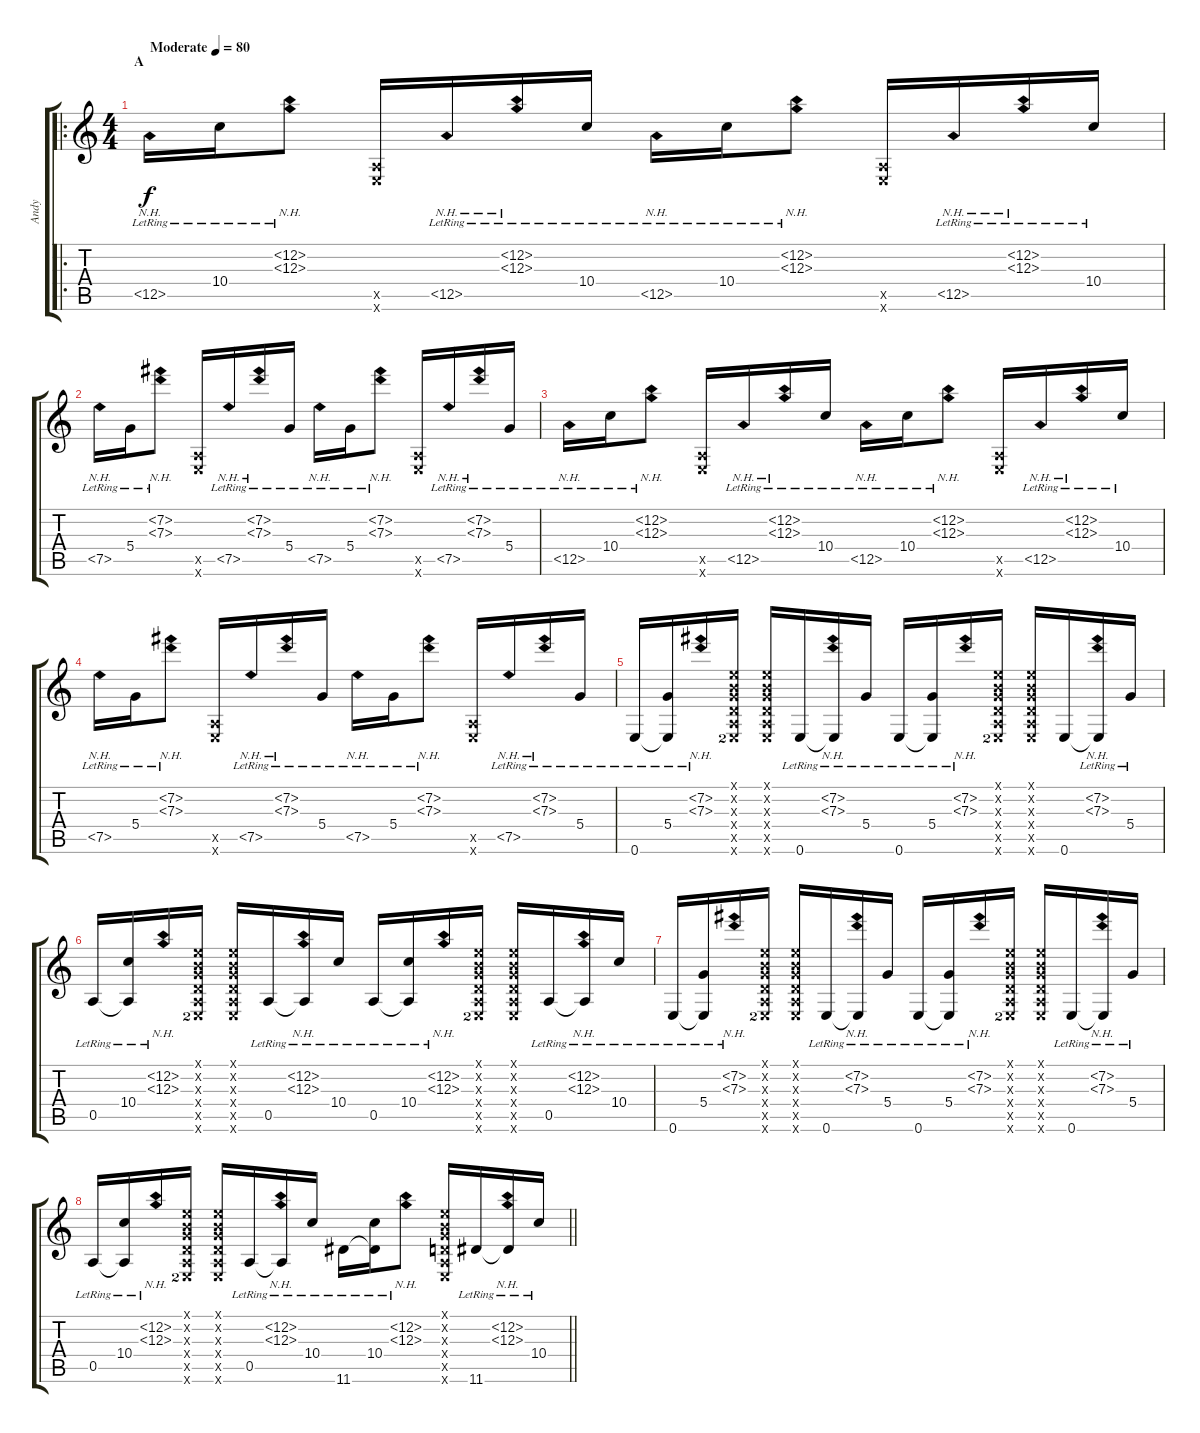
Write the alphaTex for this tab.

\track ("Andy" "Andy") {instrument acousticguitarsteel}
\staff {score tabs}
\tuning (E4 B3 G3 D3 A2 E2) {hide}
\ro
\ts (4 4)
\section ("" "A")
\tempo (80 "Moderate")
\clef g2
\ks c
12.5{nh lr}.16{dy f instrument acousticguitarsteel} 10.4{lr}.16 (12.2{nh lr} 12.3{nh lr}).8 (0.5{x} 0.6{x}).16 12.5{nh lr}.16 (12.2{nh lr} 12.3{nh lr}).16 10.4{lr}.16 12.5{nh lr}.16 10.4{lr}.16 (12.2{nh lr} 12.3{nh lr}).8 (0.5{x} 0.6{x}).16 12.5{nh lr}.16 (12.2{nh lr} 12.3{nh lr}).16 10.4{lr}.16 |
7.5{nh lr}.16 5.4{lr}.16 (7.2{nh lr} 7.3{nh lr}).8 (0.5{x} 0.6{x}).16 7.5{nh lr}.16 (7.2{nh lr} 7.3{nh lr}).16 5.4{lr}.16 7.5{nh lr}.16 5.4{lr}.16 (7.2{nh lr} 7.3{nh lr}).8 (0.5{x} 0.6{x}).16 7.5{nh lr}.16 (7.2{nh lr} 7.3{nh lr}).16 5.4{lr}.16 |
12.5{nh lr}.16 10.4{lr}.16 (12.2{nh lr} 12.3{nh lr}).8 (0.5{x} 0.6{x}).16 12.5{nh lr}.16 (12.2{nh lr} 12.3{nh lr}).16 10.4{lr}.16 12.5{nh lr}.16 10.4{lr}.16 (12.2{nh lr} 12.3{nh lr}).8 (0.5{x} 0.6{x}).16 12.5{nh lr}.16 (12.2{nh lr} 12.3{nh lr}).16 10.4{lr}.16 |
7.5{nh lr}.16 5.4{lr}.16 (7.2{nh lr} 7.3{nh lr}).8 (0.5{x} 0.6{x}).16 7.5{nh lr}.16 (7.2{nh lr} 7.3{nh lr}).16 5.4{lr}.16 7.5{nh lr}.16 5.4{lr}.16 (7.2{nh lr} 7.3{nh lr}).8 (0.5{x} 0.6{x}).16 7.5{nh lr}.16 (7.2{nh lr} 7.3{nh lr}).16 5.4{lr}.16 |
0.6{lr}.16 (5.4{lr} 0.6{t}).16 (7.2{nh lr} 7.3{nh lr}).16 (0.1{x} 0.2{x} 0.3{x} 0.4{x} 0.5{x} 0.6{x lf 3}).16 (0.1{x} 0.2{x} 0.3{x} 0.4{x} 0.5{x} 0.6{x}).16 0.6{lr}.16 (7.2{nh lr} 7.3{nh lr} 0.6{t}).16 5.4{lr}.16 0.6{lr}.16 (5.4{lr} 0.6{t}).16 (7.2{nh lr} 7.3{nh lr}).16 (0.1{x} 0.2{x} 0.3{x} 0.4{x} 0.5{x} 0.6{x lf 3}).16 (0.1{x} 0.2{x} 0.3{x} 0.4{x} 0.5{x} 0.6{x}).16 0.6.16 (7.2{nh lr} 7.3{nh lr} 0.6{t}).16 5.4{lr}.16 |
0.5{lr}.16 (10.4{lr} 0.5{t}).16 (12.2{nh lr} 12.3{nh lr}).16 (0.1{x} 0.2{x} 0.3{x} 0.4{x} 0.5{x} 0.6{x lf 3}).16 (0.1{x} 0.2{x} 0.3{x} 0.4{x} 0.5{x} 0.6{x}).16 0.5{lr}.16 (12.2{nh lr} 12.3{nh lr} 0.5{t}).16 10.4{lr}.16 0.5{lr}.16 (10.4{lr} 0.5{t}).16 (12.2{nh lr} 12.3{nh lr}).16 (0.1{x} 0.2{x} 0.3{x} 0.4{x} 0.5{x} 0.6{x lf 3}).16 (0.1{x} 0.2{x} 0.3{x} 0.4{x} 0.5{x} 0.6{x}).16 0.5{lr}.16 (12.2{nh lr} 12.3{nh lr} 0.5{t}).16 10.4{lr}.16 |
0.6{lr}.16 (5.4{lr} 0.6{t}).16 (7.2{nh lr} 7.3{nh lr}).16 (0.1{x} 0.2{x} 0.3{x} 0.4{x} 0.5{x} 0.6{x lf 3}).16 (0.1{x} 0.2{x} 0.3{x} 0.4{x} 0.5{x} 0.6{x}).16 0.6{lr}.16 (7.2{nh lr} 7.3{nh lr} 0.6{t}).16 5.4{lr}.16 0.6{lr}.16 (5.4{lr} 0.6{t}).16 (7.2{nh lr} 7.3{nh lr}).16 (0.1{x} 0.2{x} 0.3{x} 0.4{x} 0.5{x} 0.6{x lf 3}).16 (0.1{x} 0.2{x} 0.3{x} 0.4{x} 0.5{x} 0.6{x}).16 0.6{lr}.16 (7.2{nh lr} 7.3{nh lr} 0.6{t}).16 5.4{lr}.16 |
\barLineRight lightlight
0.5{lr}.16 (10.4{lr} 0.5{t}).16 (12.2{nh lr} 12.3{nh lr}).16 (0.1{x} 0.2{x} 0.3{x} 0.4{x} 0.5{x} 0.6{x lf 3}).16 (0.1{x} 0.2{x} 0.3{x} 0.4{x} 0.5{x} 0.6{x}).16 0.5{lr}.16 (12.2{nh lr} 12.3{nh lr} 0.5{t}).16 10.4{lr}.16 11.6{lr}.16 (10.4{lr} 11.6{t}).16 (12.2{nh lr} 12.3{nh lr}).8 (0.1{x} 0.2{x} 0.3{x} 0.4{x} 0.5{x} 0.6{x}).16 11.6{lr}.16 (12.2{nh lr} 12.3{nh lr} 11.6{t}).16 10.4{lr}.16
